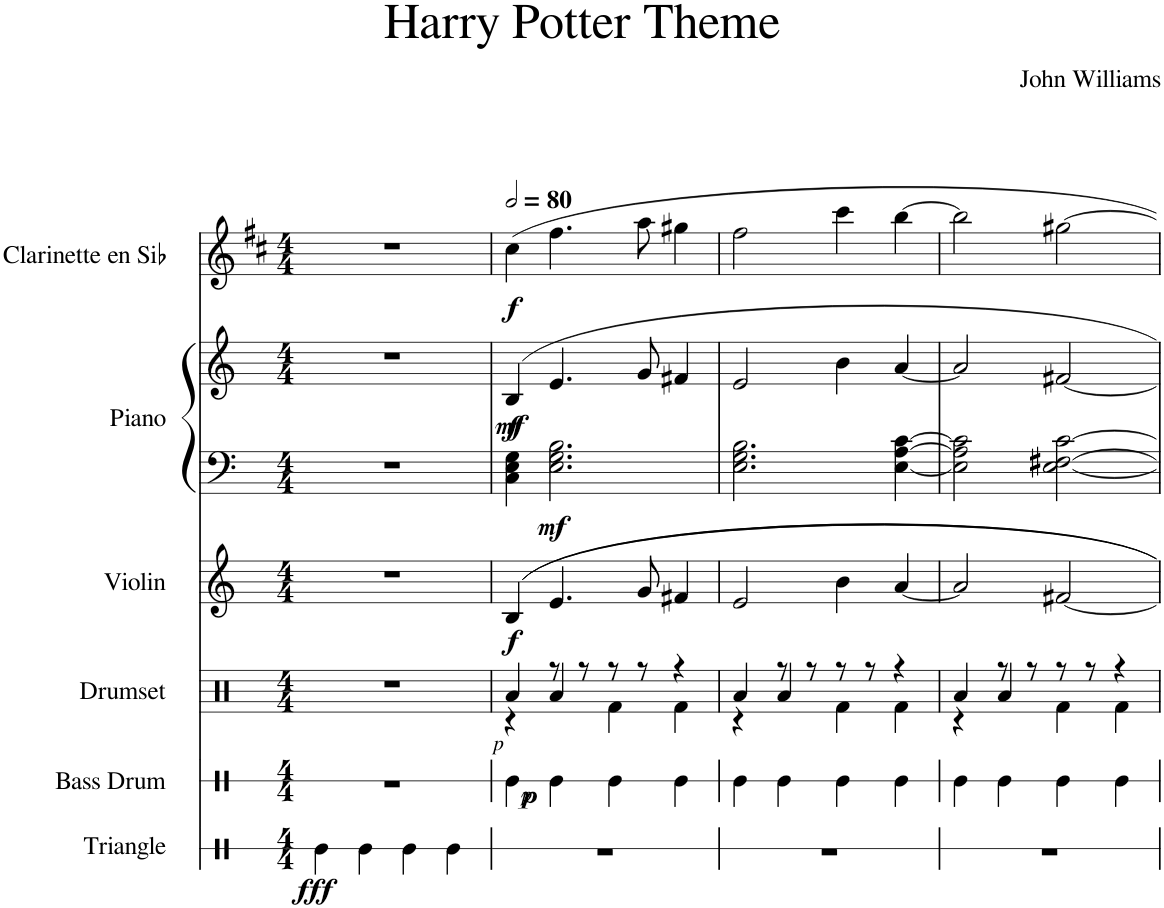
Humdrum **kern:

**kern	**dynam	**kern	**dynam	**kern	**dynam	**kern	**dynam	**kern	**kern	**dynam	**kern	**dynam
*part6	*part6	*part5	*part5	*part4	*part4	*part3	*part3	*part2	*part2	*part2	*part1	*part1
*staff7	*staff7	*staff6	*staff6	*staff5	*staff5	*staff4	*staff4	*staff3	*staff2	*staff2/3	*staff1	*staff1
*I"Triangle	*	*I"Bass Drum	*	*I"Drumset	*	*I"Violin	*	*I"Piano	*	*	*I"Clarinette en Sib	*
*I'Trgl.	*	*I'B. Dr.	*	*I'Drs.	*	*I'Vln.	*	*I'Pno.	*	*	*I'Clar. Sib	*
*stria1	*	*stria1	*	*	*	*	*	*	*	*	*	*
*clefX	*	*clefX	*	*clefX	*	*clefG2	*	*clefF4	*clefG2	*	*clefG2	*
*	*	*	*	*	*	*	*	*	*	*	*Trd1c2	*
*k[]	*	*k[]	*	*k[]	*	*k[]	*	*k[]	*k[]	*	*k[f#c#]	*
*M4/4	*	*M4/4	*	*M4/4	*	*M4/4	*	*M4/4	*M4/4	*	*M4/4	*
=1	=1	=1	=1	=1	=1	=1	=1	=1	=1	=1	=1	=1
!	!LO:DY:b	!	!	!	!	!	!	!	!	!	!	!
4Re\	fff	1r	.	1r	.	1r	.	1r	1r	.	1r	.
4Re\	.	.	.	.	.	.	.	.	.	.	.	.
4Re\	.	.	.	.	.	.	.	.	.	.	.	.
4Re\	.	.	.	.	.	.	.	.	.	.	.	.
=2	=2	=2	=2	=2	=2	=2	=2	=2	=2	=2	=2	=2
*	*	*	*	*	*	*	*	*	*	*	*MM160	*
*	*	*	*	*^	*	*	*	*	*	*	*	*
!	!	!	!LO:DY:b	!	!	!	!	!	!	!	!	!	!
!	!	!	!LO:DY:n=1:b	!	!	!LO:DY:b	!	!LO:DY:b	!	!	!LO:DY:b	!	!
!	!	!	!	!	!	!	!	!	!	!	!LO:DY:n=1:b	!	!LO:DY:b
1r	.	4Re\	other-dynamics p	4Ra/	4r	other-dynamics	4B/	f	4C\ 4E\ 4G\	4B/	mf f	4cc#\	f
!	!	!	!	!	!	!	!	!	!	!	!LO:DY:n=2:b=2	!	!
.	.	4Re\	.	8r	4Ra/	.	4.e/	.	2.E\ 2.G\ 2.B\	4.e/	mf	4.ff#\	.
.	.	.	.	8r	.	.	.	.	.	.	.	.	.
.	.	4Re\	.	8r	4Rf\	.	.	.	.	.	.	.	.
.	.	.	.	8r	.	.	8g/	.	.	8g/	.	8aa\	.
.	.	4Re\	.	4r	4Rf\	.	4f#X/	.	.	4f#X/	.	4gg#X\	.
=3	=3	=3	=3	=3	=3	=3	=3	=3	=3	=3	=3	=3	=3
1r	.	4Re\	.	4Ra/	4r	.	2e/	.	2.E\ 2.G\ 2.B\	2e/	.	2ff#\	.
.	.	4Re\	.	8r	4Ra/	.	.	.	.	.	.	.	.
.	.	.	.	8r	.	.	.	.	.	.	.	.	.
.	.	4Re\	.	8r	4Rf\	.	4b\	.	.	4b\	.	4ccc#\	.
.	.	.	.	8r	.	.	.	.	.	.	.	.	.
.	.	4Re\	.	4r	4Rf\	.	[4a/	.	[4E\ [4A\ [4c\	[4a/	.	[4bb\	.
=4	=4	=4	=4	=4	=4	=4	=4	=4	=4	=4	=4	=4	=4
1r	.	4Re\	.	4Ra/	4r	.	2a/]	.	2E\] 2A\] 2c\]	2a/]	.	2bb\]	.
.	.	4Re\	.	8r	4Ra/	.	.	.	.	.	.	.	.
.	.	.	.	8r	.	.	.	.	.	.	.	.	.
.	.	4Re\	.	8r	4Rf\	.	[2f#X/	.	[2E\ [2F#X\ [2c\	[2f#X/	.	[2gg#X\	.
.	.	.	.	8r	.	.	.	.	.	.	.	.	.
.	.	4Re\	.	4r	4Rf\	.	.	.	.	.	.	.	.
*	*	*	*	*v	*v	*	*	*	*	*	*	*	*
=	=	=	=	=	=	=	=	=	=	=	=	=
*-	*-	*-	*-	*-	*-	*-	*-	*-	*-	*-	*-	*-
